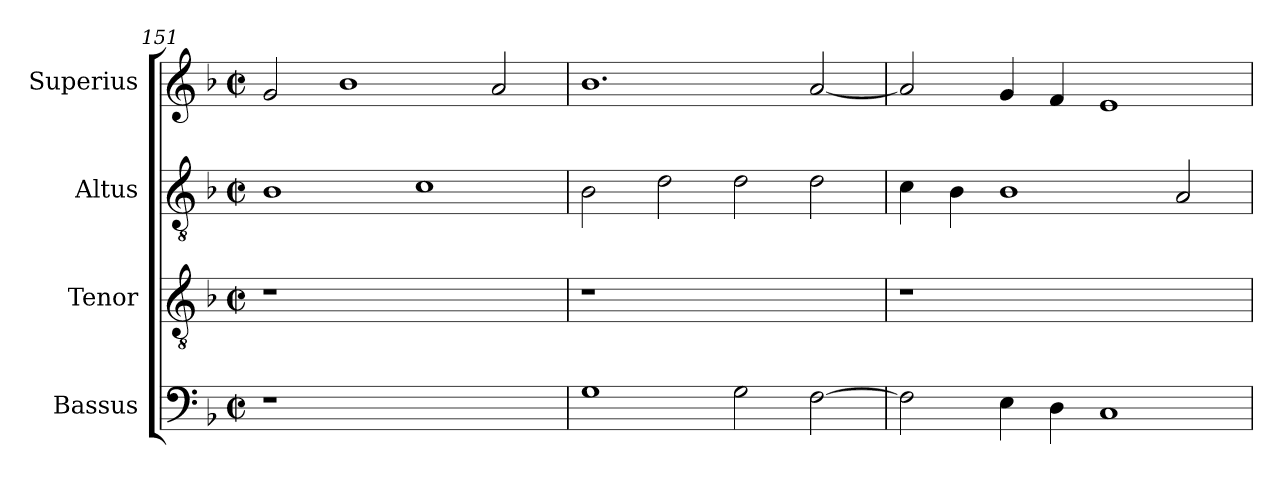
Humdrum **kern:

**kern	**kern	**kern	**kern
*part4	*part3	*part2	*part1
*staff4	*staff3	*staff2	*staff1
*I"Bassus	*I"Tenor	*I"Altus	*I"Superius
*I'B.	*I'T.	*	*I'S.
*clefF4	*clefGv2	*clefGv2	*clefG2
*	*ITrd7c12	*ITrd7c12	*
*k[b-]	*k[b-]	*k[b-]	*k[b-]
*F:	*F:	*F:	*F:
*M2/2	*M2/2	*M2/2	*M2/2
*met(c|)	*met(c|)	*met(c|)	*met(c|)
=151	=151	=151	=151
!LO:N:vis=1	!LO:N:vis=1	!	!
1r	1r	1BB-i	2gi/
.	.	.	1b-i
1ryy	1ryy	1Ci	.
.	.	.	2ai/
=152	=152	=152	=152
!	!LO:N:vis=1	!	!
1Gi	1r	2BB-i\	1.b-i
.	.	2Di\	.
2Gi\	1ryy	2Di\	.
[>2Fi\	.	2Di\	[<2ai/
=153	=153	=153	=153
!	!LO:N:vis=1	!	!
2Fi\]	1r	4Ci\	2ai/]
.	.	4BB-i\	.
4Ei\	.	1BB-i	4gi/
4Di\	.	.	4fi/
1Ci	1ryy	.	1ei
.	.	2AAi/	.
=	=	=	=
*-	*-	*-	*-
